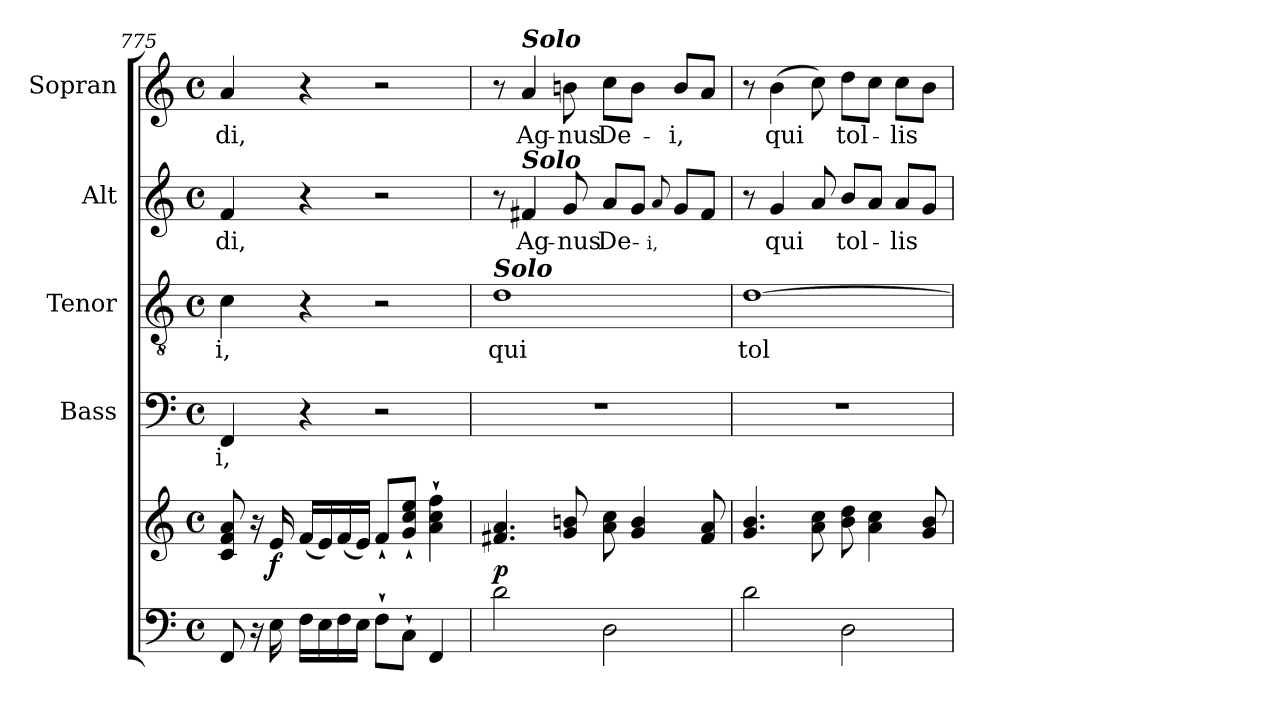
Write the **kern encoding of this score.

**kern	**kern	**dynam	**kern	**text	**kern	**text	**kern	**text	**kern	**text
*part5	*part5	*part5	*part4	*part4	*part3	*part3	*part2	*part2	*part1	*part1
*staff6	*staff5	*staff5/6	*staff4	*staff4	*staff3	*staff3	*staff2	*staff2	*staff1	*staff1
*	*	*	*I"Bass	*	*I"Tenor	*	*I"Alt	*	*I"Sopran	*
*	*	*	*I'B.	*	*I'T.	*	*I'A.	*	*I'S.	*
*clefF4	*clefG2	*	*clefF4	*	*clefGv2	*	*clefG2	*	*clefG2	*
*k[]	*k[]	*	*k[]	*	*k[]	*	*k[]	*	*k[]	*
*C:	*C:	*	*C:	*	*C:	*	*C:	*	*C:	*
*M4/4	*M4/4	*	*M4/4	*	*M4/4	*	*M4/4	*	*M4/4	*
*met(c)	*met(c)	*	*met(c)	*	*met(c)	*	*met(c)	*	*met(c)	*
=775	=775	=775	=775	=775	=775	=775	=775	=775	=775	=775
!	!	!	!	!LO:LY:b	!	!LO:LY:b	!	!LO:LY:b	!	!LO:LY:b
8FF/	8c/ 8f/ 8a/	.	4FF/	-i,	4c\	-i,	4f/	-di,	4a/	-di,
16r	16r	.	.	.	.	.	.	.	.	.
!	!	!LO:DY:b	!	!	!	!	!	!	!	!
16E\	16e/	f	.	.	.	.	.	.	.	.
16F\LL	(<16f/LL	.	4r	.	4r	.	4r	.	4r	.
16E\	16e/)	.	.	.	.	.	.	.	.	.
16F\	(<16f/	.	.	.	.	.	.	.	.	.
16E\JJ	16e/JJ)	.	.	.	.	.	.	.	.	.
8F`>\L	8f`</L	.	2r	.	2r	.	2r	.	2r	.
8C`>\J	8g/`< 8cc/`< 8ee/`<J	.	.	.	.	.	.	.	.	.
4FF/	4a\`> 4cc\`> 4ff\`>	.	.	.	.	.	.	.	.	.
=776	=776	=776	=776	=776	=776	=776	=776	=776	=776	=776
!	!	!	!	!	!LO:TX:a:Bi:t=Solo	!	!	!	!	!
!	!	!LO:DY:a=2	!	!	!	!LO:LY:b	!	!	!	!
2d\	4.f#X/ 4.a/	p	1r	.	1d	qui	8r	.	8r	.
!	!	!	!	!	!	!	!	!	!LO:TX:a:Bi:t=Solo	!
!	!	!	!	!	!	!	!LO:TX:a:Bi:t=Solo	!	!	!
!	!	!	!	!	!	!	!	!LO:LY:b	!	!LO:LY:b
.	.	.	.	.	.	.	4f#X/	Ag-	4a/	Ag-
!	!	!	!	!	!	!	!	!LO:LY:b	!	!LO:LY:b
.	8g/ 8bn/	.	.	.	.	.	8g/	-nus	8bn\	-nus
!	!	!	!	!	!	!	!	!LO:LY:b	!	!LO:LY:b
2D\	8a\ 8cc\	.	.	.	.	.	8a/L	De-	8cc\L	De-
.	4g/ 4b/	.	.	.	.	.	8g/J	.	8b\J	.
!	!	!	!	!	!	!	!	!LO:LY:b	!	!
.	.	.	.	.	.	.	8qqa/	-i,	.	.
!	!	!	!	!	!	!	!	!	!	!LO:LY:b
.	.	.	.	.	.	.	8g/L	.	8b/L	-i,
.	8f#/ 8a/	.	.	.	.	.	8f#/J	.	8a/J	.
!!LO:LB:g=z
=777	=777	=777	=777	=777	=777	=777	=777	=777	=777	=777
!	!	!	!	!	!	!LO:LY:b	!	!	!	!
2d\	4.g/ 4.b/	.	1r	.	[1d	tol-	8r	.	8r	.
!	!	!	!	!	!	!	!	!LO:LY:b	!	!LO:LY:b
.	.	.	.	.	.	.	4g/	qui	(>4b\	qui
.	8a\ 8cc\	.	.	.	.	.	8a/	.	8cc\)	.
!	!	!	!	!	!	!	!	!LO:LY:b	!	!LO:LY:b
2D\	8b\ 8dd\	.	.	.	.	.	8b/L	tol-	8dd\L	tol-
.	4a\ 4cc\	.	.	.	.	.	8a/J	.	8cc\J	.
!	!	!	!	!	!	!	!	!LO:LY:b	!	!LO:LY:b
.	.	.	.	.	.	.	8a/L	-lis	8cc\L	-lis
.	8g/ 8b/	.	.	.	.	.	8g/J	.	8b\J	.
=	=	=	=	=	=	=	=	=	=	=
*-	*-	*-	*-	*-	*-	*-	*-	*-	*-	*-
